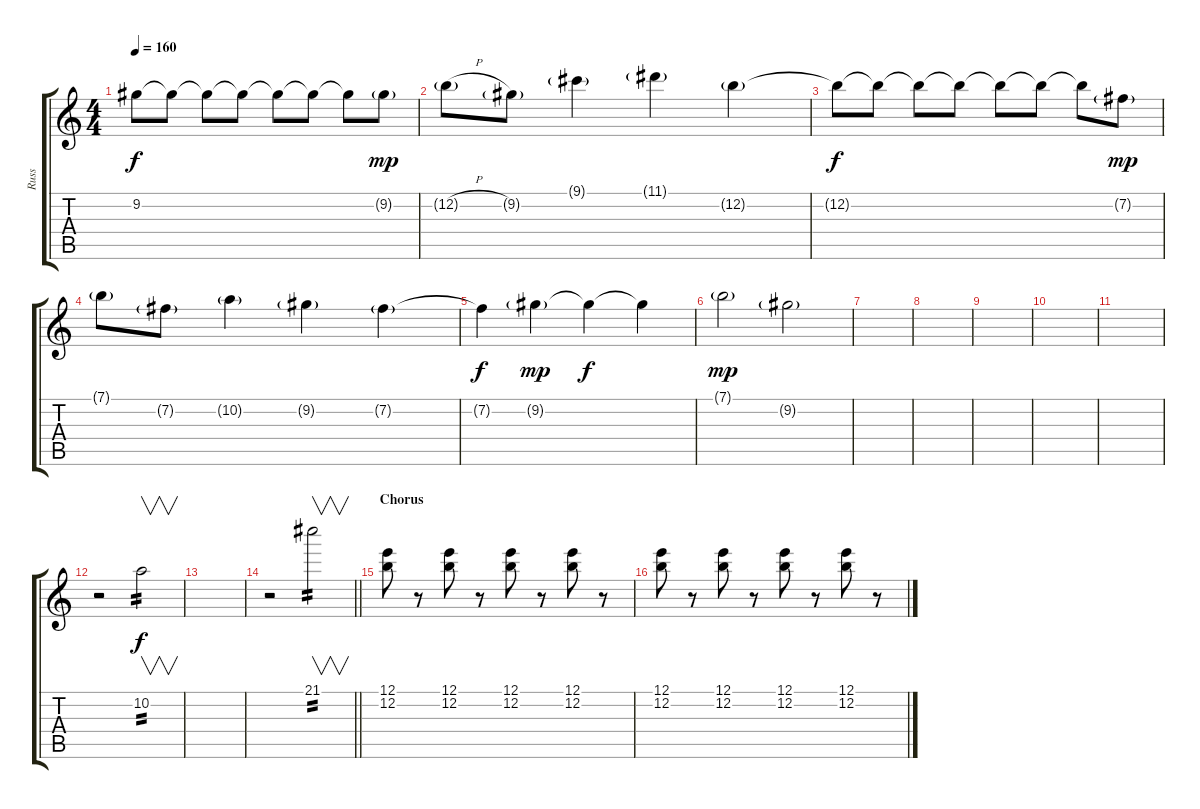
\track ("Russ" "Russ") {instrument overdrivenguitar}
\staff {score tabs}
\tuning (E4 B3 G3 D3 A2 E2) {hide}
\ts (4 4)
\tempo 160
\clef g2
\ks c
9.2{t}.8{dy f} 9.2{t}.8 9.2{t}.8 9.2{t}.8 9.2{t}.8 9.2{t}.8 9.2{t}.8 9.2{g}.8{dy mp} |
12.2{h g}.8 9.2{g}.8 9.1{g}.4 11.1{g}.4 12.2{g}.4 |
12.2{t}.8{dy f} 12.2{t}.8 12.2{t}.8 12.2{t}.8 12.2{t}.8 12.2{t}.8 12.2{t}.8 7.2{g}.8{dy mp} |
7.1{g}.8 7.2{g}.8 10.2{g}.4 9.2{g}.4 7.2{g}.4 |
7.2{t}.4{dy f} 9.2{g}.4{dy mp} 9.2{t}.4{dy f} 9.2{t}.4 |
7.1{g}.2{dy mp} 9.2{g}.2 |
|
|
|
|
|
r.2 10.2.2{v tp 2 dy f} |
|
\barLineRight lightlight
r.2 21.1.2{v tp 2} |
\section ("" "Chorus")
(12.1 12.2).8 r.8 (12.1 12.2).8 r.8 (12.1 12.2).8 r.8 (12.1 12.2).8 r.8 |
(12.1 12.2).8 r.8 (12.1 12.2).8 r.8 (12.1 12.2).8 r.8 (12.1 12.2).8 r.8
